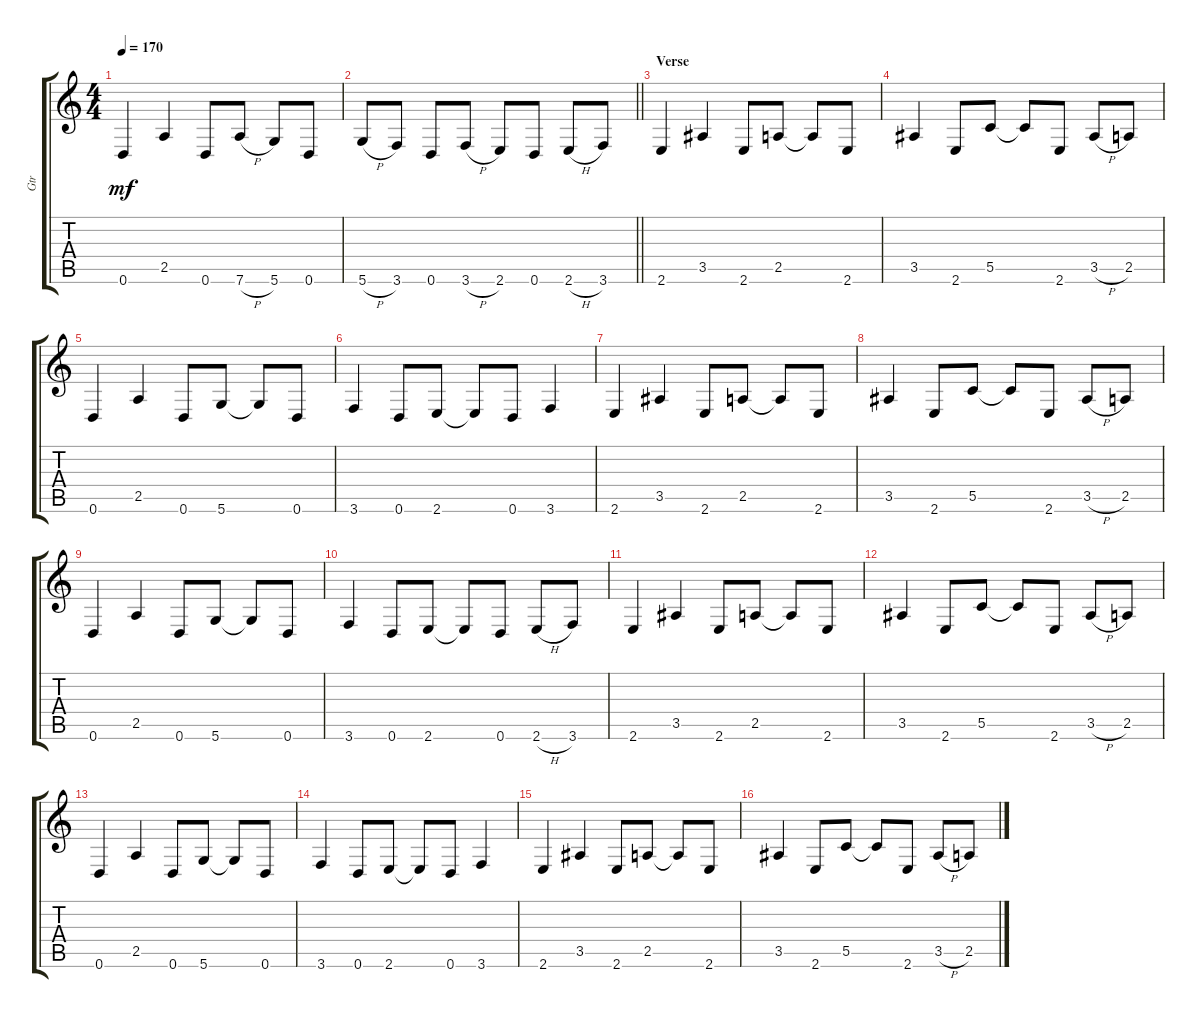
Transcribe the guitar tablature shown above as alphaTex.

\track ("Gtr" "Gtr") {instrument distortionguitar}
\staff {score tabs}
\tuning (D4 A3 F3 C3 G2 D2) {hide}
\ts (4 4)
\tempo 170
\clef g2
\ks c
0.6.4{dy mf} 2.5.4 0.6.8 7.6{h}.8 5.6.8 0.6.8 |
\barLineRight lightlight
5.6{h}.8 3.6.8 0.6.8 3.6{h}.8 2.6.8 0.6.8 2.6{h}.8 3.6.8 |
\section ("" "Verse")
2.6.4 3.5.4 2.6.8 2.5.8 2.5{t}.8 2.6.8 |
3.5.4 2.6.8 5.5.8 5.5{t}.8 2.6.8 3.5{h}.8 2.5.8 |
0.6.4 2.5.4 0.6.8 5.6.8 5.6{t}.8 0.6.8 |
3.6.4 0.6.8 2.6.8 2.6{t}.8 0.6.8 3.6.4 |
2.6.4 3.5.4 2.6.8 2.5.8 2.5{t}.8 2.6.8 |
3.5.4 2.6.8 5.5.8 5.5{t}.8 2.6.8 3.5{h}.8 2.5.8 |
0.6.4 2.5.4 0.6.8 5.6.8 5.6{t}.8 0.6.8 |
3.6.4 0.6.8 2.6.8 2.6{t}.8 0.6.8 2.6{h}.8 3.6.8 |
2.6.4 3.5.4 2.6.8 2.5.8 2.5{t}.8 2.6.8 |
3.5.4 2.6.8 5.5.8 5.5{t}.8 2.6.8 3.5{h}.8 2.5.8 |
0.6.4 2.5.4 0.6.8 5.6.8 5.6{t}.8 0.6.8 |
3.6.4 0.6.8 2.6.8 2.6{t}.8 0.6.8 3.6.4 |
2.6.4 3.5.4 2.6.8 2.5.8 2.5{t}.8 2.6.8 |
3.5.4 2.6.8 5.5.8 5.5{t}.8 2.6.8 3.5{h}.8 2.5.8
